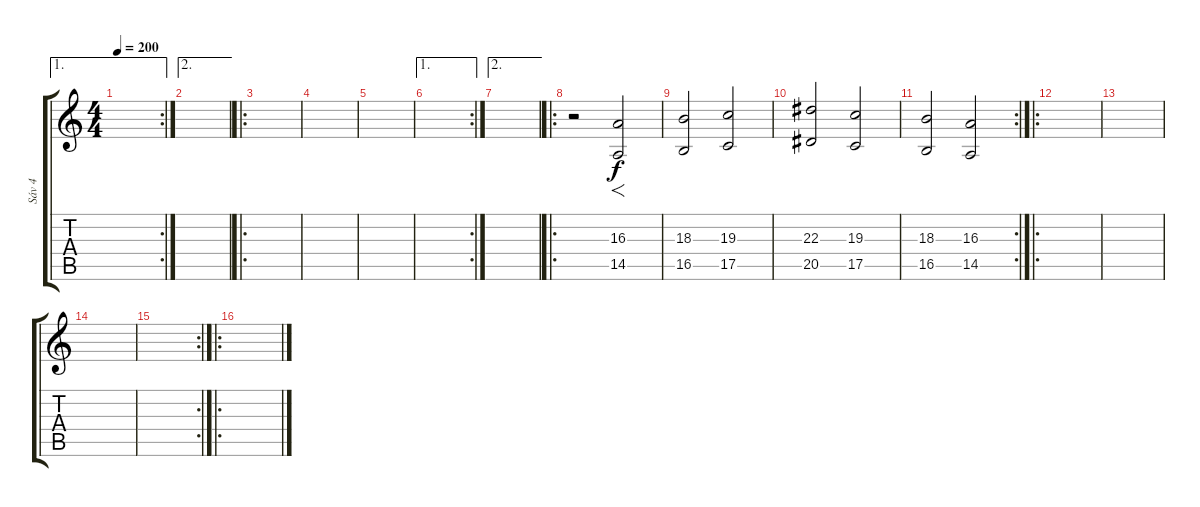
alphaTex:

\track ("Sáv 4" "Sáv 4") {instrument choiraahs}
\staff {score tabs}
\tuning (D4 A3 F3 C3 G2 D2) {hide}
\ae 1
\rc 2
\ts (4 4)
\tempo 200
\clef g2
\ks c
|
\ae 2
|
\ro
|
|
|
\ae 1
\rc 2
|
\ae 2
|
\ro
r.2 (16.3 14.5).2{f} |
(18.3 16.5).2 (19.3 17.5).2 |
(22.3 20.5).2 (19.3 17.5).2 |
\rc 2
(18.3 16.5).2 (16.3 14.5).2 |
\ro
|
|
|
\rc 2
|
\ro
